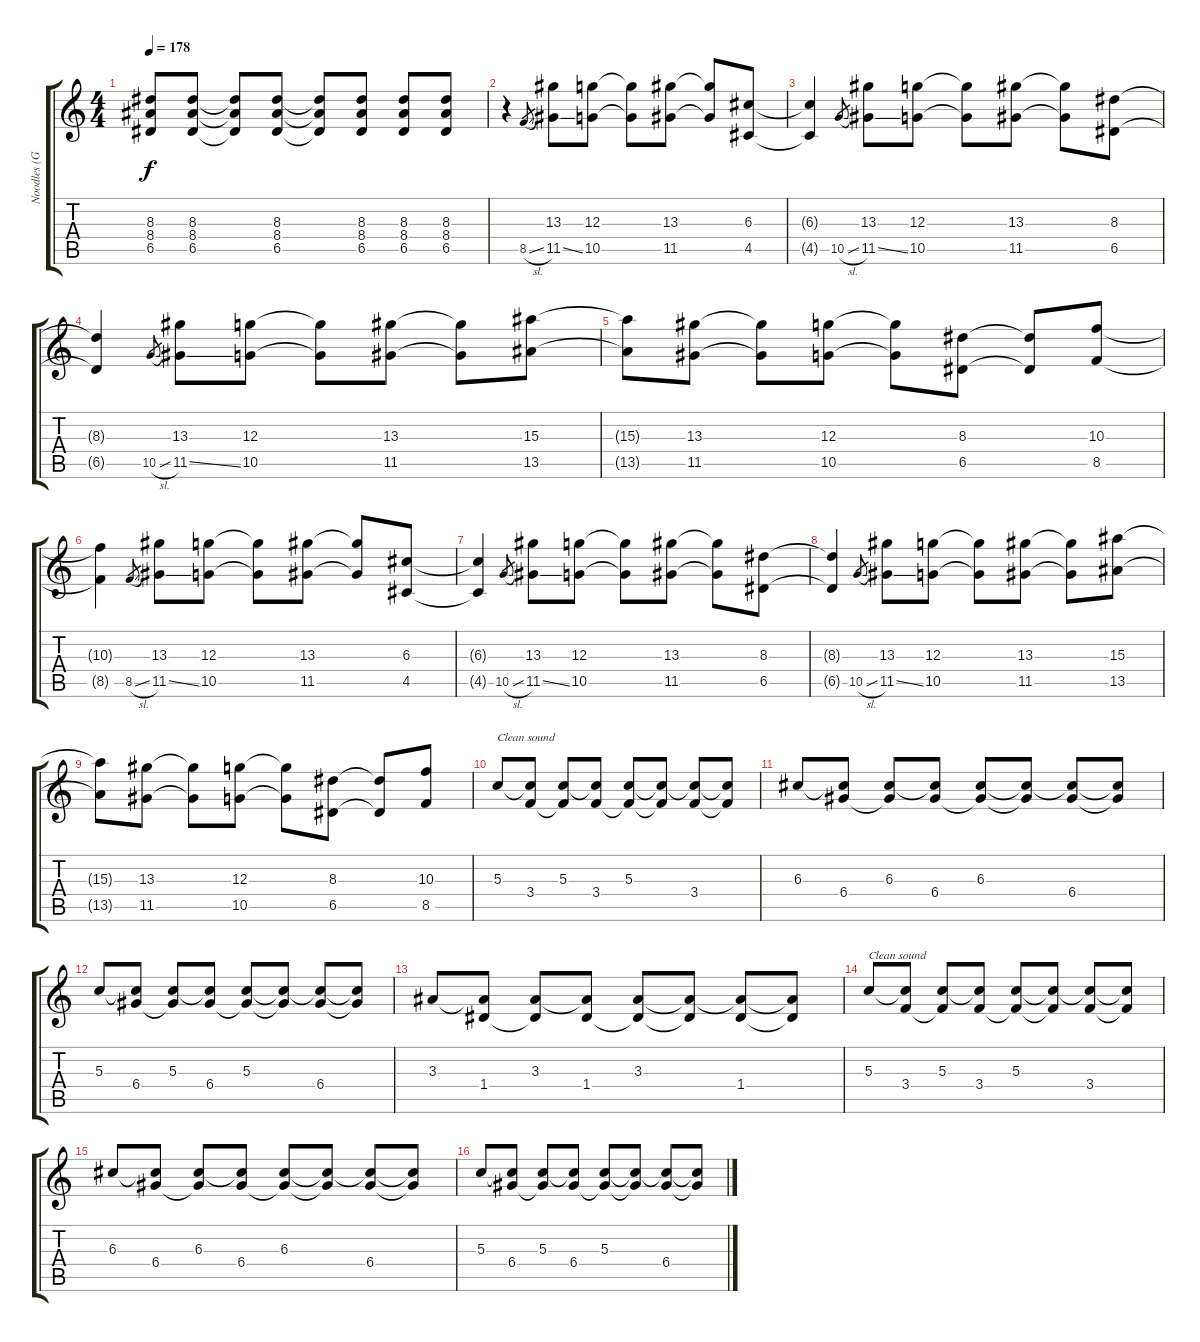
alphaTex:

\track ("Noodles (Guitar)" "Noodles (G") {instrument distortionguitar}
\staff {score tabs}
\tuning (E4 B3 G3 D3 A2 E2) {hide}
\ts (4 4)
\tempo 178
\clef g2
\ks c
(8.3 8.4 6.5).8{dy f volume 9} (8.3 8.4 6.5).8 (8.3{t} 8.4{t} 6.5{t}).8 (8.3 8.4 6.5).8 (8.3{t} 8.4{t} 6.5{t}).8 (8.3 8.4 6.5).8 (8.3 8.4 6.5).8 (8.3 8.4 6.5).8 |
r.4{volume 16} 8.5{sl}.8{gr} (13.3 11.5{ss}).8 (12.3 10.5).8 (12.3{t} 10.5{t}).8 (13.3 11.5).8 (13.3{t} 11.5{t}).8 (6.3 4.5).8 |
(6.3{t} 4.5{t}).4 10.5{sl}.8{gr} (13.3 11.5{ss}).8 (12.3 10.5).8 (12.3{t} 10.5{t}).8 (13.3 11.5).8 (13.3{t} 11.5{t}).8 (8.3 6.5).8 |
(8.3{t} 6.5{t}).4 10.5{sl}.8{gr} (13.3 11.5{ss}).8 (12.3 10.5).8 (12.3{t} 10.5{t}).8 (13.3 11.5).8 (13.3{t} 11.5{t}).8 (15.3 13.5).8 |
(15.3{t} 13.5{t}).8 (13.3 11.5).8 (13.3{t} 11.5{t}).8 (12.3 10.5).8 (12.3{t} 10.5{t}).8 (8.3 6.5).8 (8.3{t} 6.5{t}).8 (10.3 8.5).8 |
(10.3{t} 8.5{t}).4 8.5{sl}.8{gr} (13.3 11.5{ss}).8 (12.3 10.5).8 (12.3{t} 10.5{t}).8 (13.3 11.5).8 (13.3{t} 11.5{t}).8 (6.3 4.5).8 |
(6.3{t} 4.5{t}).4 10.5{sl}.8{gr} (13.3 11.5{ss}).8 (12.3 10.5).8 (12.3{t} 10.5{t}).8 (13.3 11.5).8 (13.3{t} 11.5{t}).8 (8.3 6.5).8 |
(8.3{t} 6.5{t}).4 10.5{sl}.8{gr} (13.3 11.5{ss}).8 (12.3 10.5).8 (12.3{t} 10.5{t}).8 (13.3 11.5).8 (13.3{t} 11.5{t}).8 (15.3 13.5).8 |
(15.3{t} 13.5{t}).8 (13.3 11.5).8 (13.3{t} 11.5{t}).8 (12.3 10.5).8 (12.3{t} 10.5{t}).8 (8.3 6.5).8 (8.3{t} 6.5{t}).8 (10.3 8.5).8 |
5.3.8{txt "Clean sound" volume 16 instrument electricguitarclean} (5.3{t} 3.4).8 (5.3 3.4{t}).8 (5.3{t} 3.4).8 (5.3 3.4{t}).8 (5.3{t} 3.4{t}).8 (5.3{t} 3.4).8 (5.3{t} 3.4{t}).8 |
6.3.8{volume 16 instrument electricguitarclean} (6.3{t} 6.4).8 (6.3 6.4{t}).8 (6.3{t} 6.4).8 (6.3 6.4{t}).8 (6.3{t} 6.4{t}).8 (6.3{t} 6.4).8 (6.3{t} 6.4{t}).8 |
5.3.8{volume 16 instrument electricguitarclean} (5.3{t} 6.4).8 (5.3 6.4{t}).8 (5.3{t} 6.4).8 (5.3 6.4{t}).8 (5.3{t} 6.4{t}).8 (5.3{t} 6.4).8 (5.3{t} 6.4{t}).8 |
3.3.8{volume 16 instrument electricguitarclean} (3.3{t} 1.4).8 (3.3 1.4{t}).8 (3.3{t} 1.4).8 (3.3 1.4{t}).8 (3.3{t} 1.4{t}).8 (3.3{t} 1.4).8 (3.3{t} 1.4{t}).8 |
5.3.8{txt "Clean sound" volume 16 instrument electricguitarclean} (5.3{t} 3.4).8 (5.3 3.4{t}).8 (5.3{t} 3.4).8 (5.3 3.4{t}).8 (5.3{t} 3.4{t}).8 (5.3{t} 3.4).8 (5.3{t} 3.4{t}).8 |
6.3.8{volume 16 instrument electricguitarclean} (6.3{t} 6.4).8 (6.3 6.4{t}).8 (6.3{t} 6.4).8 (6.3 6.4{t}).8 (6.3{t} 6.4{t}).8 (6.3{t} 6.4).8 (6.3{t} 6.4{t}).8 |
5.3.8{volume 16 instrument electricguitarclean} (5.3{t} 6.4).8 (5.3 6.4{t}).8 (5.3{t} 6.4).8 (5.3 6.4{t}).8 (5.3{t} 6.4{t}).8 (5.3{t} 6.4).8 (5.3{t} 6.4{t}).8
